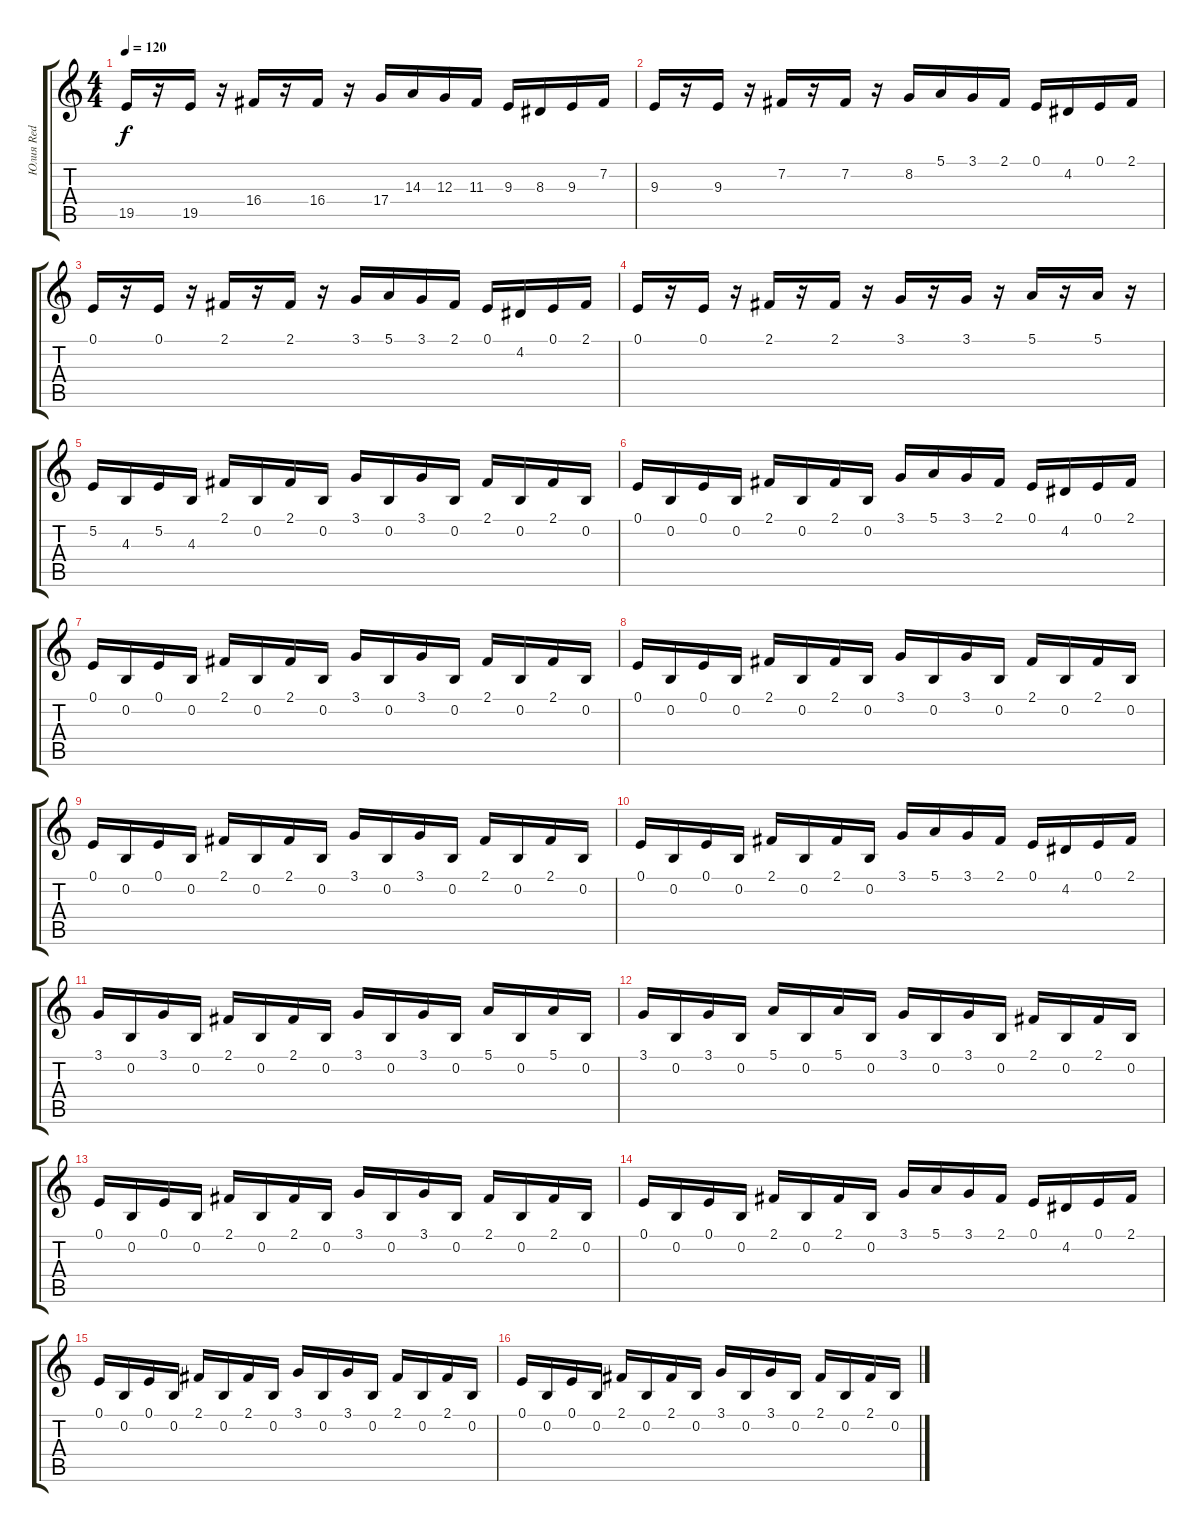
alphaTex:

\track ("Юлия Red" "Юлия Red") {instrument drawbarorgan}
\staff {score tabs}
\tuning (E4 B3 G3 D3 A2 E2) {hide}
\ts (4 4)
\tempo 120
\clef g2
\ks c
19.5.16{dy f} r.16 19.5.16 r.16 16.4.16 r.16 16.4.16 r.16 17.4.16 14.3.16 12.3.16 11.3.16 9.3.16 8.3.16 9.3.16 7.2.16 |
9.3.16 r.16 9.3.16 r.16 7.2.16 r.16 7.2.16 r.16 8.2.16 5.1.16 3.1.16 2.1.16 0.1.16 4.2.16 0.1.16 2.1.16 |
0.1.16 r.16 0.1.16 r.16 2.1.16 r.16 2.1.16 r.16 3.1.16 5.1.16 3.1.16 2.1.16 0.1.16 4.2.16 0.1.16 2.1.16 |
0.1.16 r.16 0.1.16 r.16 2.1.16 r.16 2.1.16 r.16 3.1.16 r.16 3.1.16 r.16 5.1.16 r.16 5.1.16 r.16 |
5.2.16 4.3.16 5.2.16 4.3.16 2.1.16 0.2.16 2.1.16 0.2.16 3.1.16 0.2.16 3.1.16 0.2.16 2.1.16 0.2.16 2.1.16 0.2.16 |
0.1.16 0.2.16 0.1.16 0.2.16 2.1.16 0.2.16 2.1.16 0.2.16 3.1.16 5.1.16 3.1.16 2.1.16 0.1.16 4.2.16 0.1.16 2.1.16 |
0.1.16 0.2.16 0.1.16 0.2.16 2.1.16 0.2.16 2.1.16 0.2.16 3.1.16 0.2.16 3.1.16 0.2.16 2.1.16 0.2.16 2.1.16 0.2.16 |
0.1.16 0.2.16 0.1.16 0.2.16 2.1.16 0.2.16 2.1.16 0.2.16 3.1.16 0.2.16 3.1.16 0.2.16 2.1.16 0.2.16 2.1.16 0.2.16 |
0.1.16 0.2.16 0.1.16 0.2.16 2.1.16 0.2.16 2.1.16 0.2.16 3.1.16 0.2.16 3.1.16 0.2.16 2.1.16 0.2.16 2.1.16 0.2.16 |
0.1.16 0.2.16 0.1.16 0.2.16 2.1.16 0.2.16 2.1.16 0.2.16 3.1.16 5.1.16 3.1.16 2.1.16 0.1.16 4.2.16 0.1.16 2.1.16 |
3.1.16 0.2.16 3.1.16 0.2.16 2.1.16 0.2.16 2.1.16 0.2.16 3.1.16 0.2.16 3.1.16 0.2.16 5.1.16 0.2.16 5.1.16 0.2.16 |
3.1.16 0.2.16 3.1.16 0.2.16 5.1.16 0.2.16 5.1.16 0.2.16 3.1.16 0.2.16 3.1.16 0.2.16 2.1.16 0.2.16 2.1.16 0.2.16 |
0.1.16 0.2.16 0.1.16 0.2.16 2.1.16 0.2.16 2.1.16 0.2.16 3.1.16 0.2.16 3.1.16 0.2.16 2.1.16 0.2.16 2.1.16 0.2.16 |
0.1.16 0.2.16 0.1.16 0.2.16 2.1.16 0.2.16 2.1.16 0.2.16 3.1.16 5.1.16 3.1.16 2.1.16 0.1.16 4.2.16 0.1.16 2.1.16 |
0.1.16 0.2.16 0.1.16 0.2.16 2.1.16 0.2.16 2.1.16 0.2.16 3.1.16 0.2.16 3.1.16 0.2.16 2.1.16 0.2.16 2.1.16 0.2.16 |
0.1.16 0.2.16 0.1.16 0.2.16 2.1.16 0.2.16 2.1.16 0.2.16 3.1.16 0.2.16 3.1.16 0.2.16 2.1.16 0.2.16 2.1.16 0.2.16
